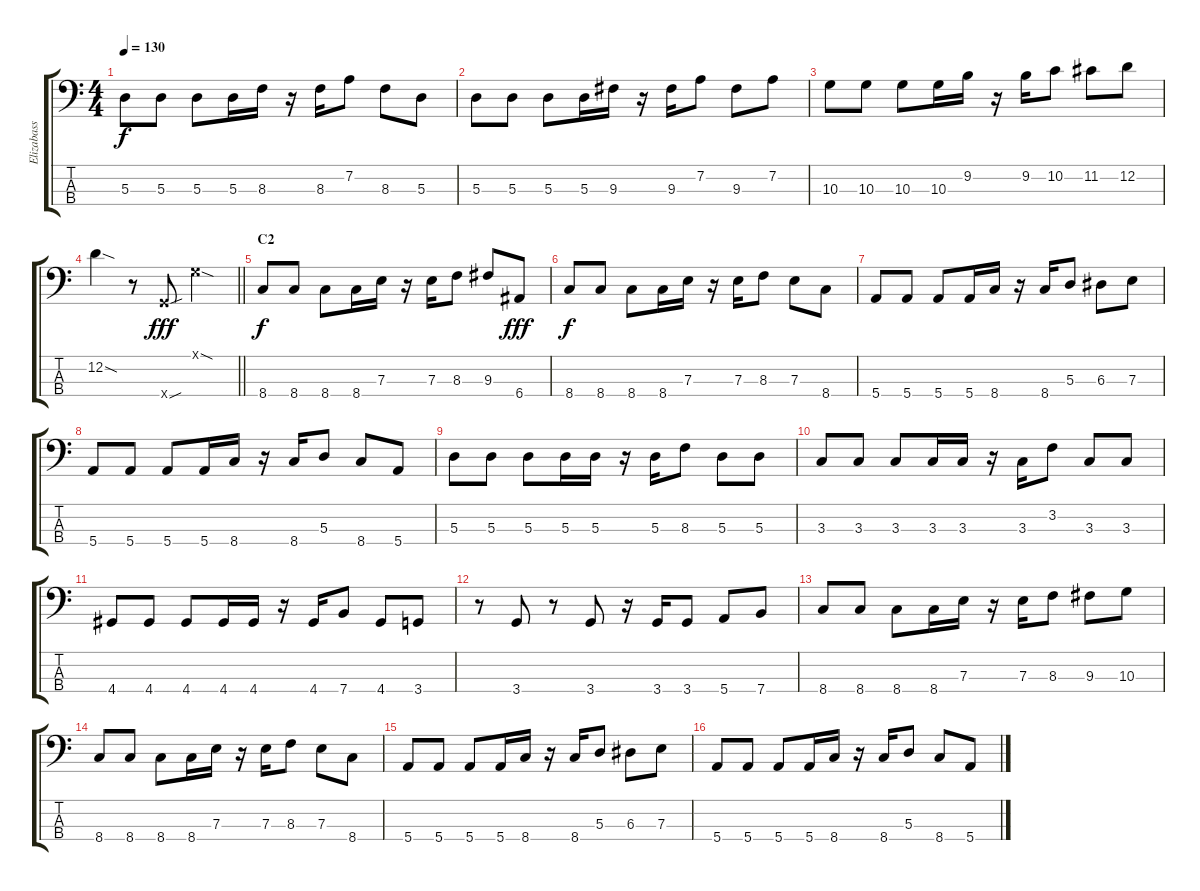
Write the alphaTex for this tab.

\track ("Elizabass" "Elizabass") {instrument electricbassfinger}
\staff {score tabs}
\tuning (G2 D2 A1 E1) {hide}
\ts (4 4)
\tempo 130
\clef f4
\ks c
5.3.8{dy f} 5.3.8 5.3.8 5.3.16 8.3.16 r.16 8.3.16 7.2.8 8.3.8 5.3.8 |
5.3.8 5.3.8 5.3.8 5.3.16 9.3.16 r.16 9.3.16 7.2.8 9.3.8 7.2.8 |
10.3.8 10.3.8 10.3.8 10.3.16 9.2.16 r.16 9.2.16 10.2.8 11.2.8 12.2.8 |
\barLineRight lightlight
12.2{sod}.4 r.8 3.4{sou x}.8{dy fff} 0.1{sod x}.2 |
\section ("" "C2")
8.4.8{dy f} 8.4.8 8.4.8 8.4.16 7.3.16 r.16 7.3.16 8.3.8 9.3.8 6.4.8{dy fff} |
8.4.8{dy f} 8.4.8 8.4.8 8.4.16 7.3.16 r.16 7.3.16 8.3.8 7.3.8 8.4.8 |
5.4.8 5.4.8 5.4.8 5.4.16 8.4.16 r.16 8.4.16 5.3.8 6.3.8 7.3.8 |
5.4.8 5.4.8 5.4.8 5.4.16 8.4.16 r.16 8.4.16 5.3.8 8.4.8 5.4.8 |
5.3.8 5.3.8 5.3.8 5.3.16 5.3.16 r.16 5.3.16 8.3.8 5.3.8 5.3.8 |
3.3.8 3.3.8 3.3.8 3.3.16 3.3.16 r.16 3.3.16 3.2.8 3.3.8 3.3.8 |
4.4.8 4.4.8 4.4.8 4.4.16 4.4.16 r.16 4.4.16 7.4.8 4.4.8 3.4.8 |
r.8 3.4.8 r.8 3.4.8 r.16 3.4.16 3.4.8 5.4.8 7.4.8 |
8.4.8 8.4.8 8.4.8 8.4.16 7.3.16 r.16 7.3.16 8.3.8 9.3.8 10.3.8 |
8.4.8 8.4.8 8.4.8 8.4.16 7.3.16 r.16 7.3.16 8.3.8 7.3.8 8.4.8 |
5.4.8 5.4.8 5.4.8 5.4.16 8.4.16 r.16 8.4.16 5.3.8 6.3.8 7.3.8 |
5.4.8 5.4.8 5.4.8 5.4.16 8.4.16 r.16 8.4.16 5.3.8 8.4.8 5.4.8
